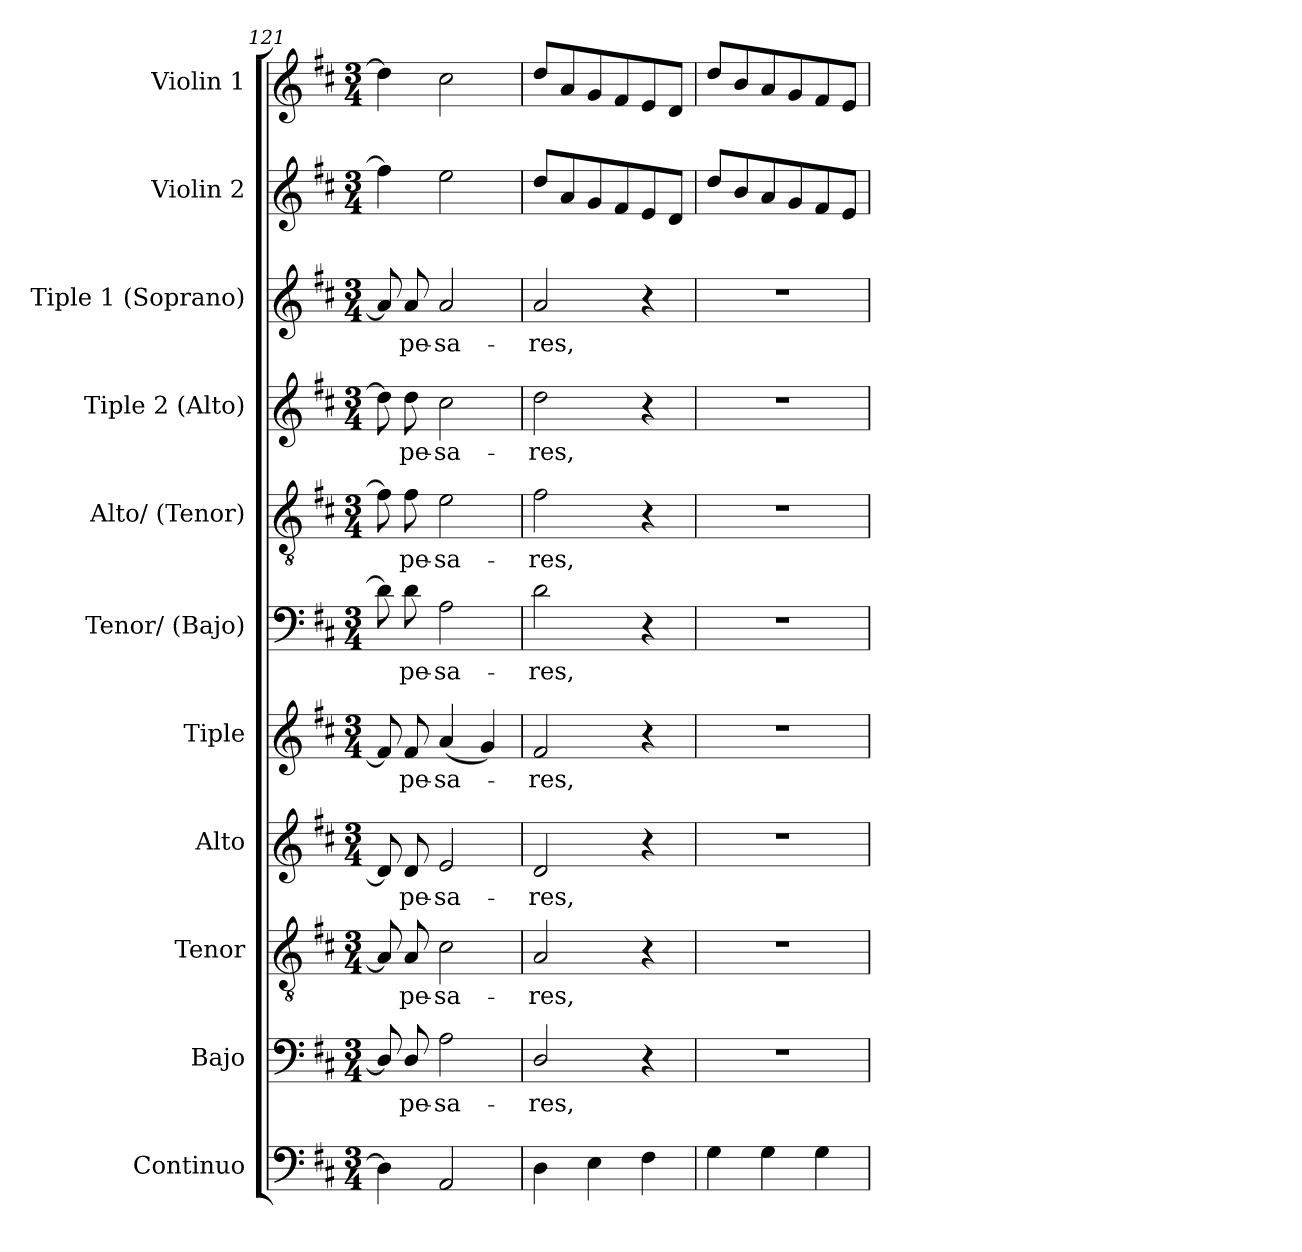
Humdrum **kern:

**kern	**kern	**text	**kern	**text	**kern	**text	**kern	**text	**kern	**text	**kern	**text	**kern	**text	**kern	**text	**kern	**kern
*part11	*part10	*part10	*part9	*part9	*part8	*part8	*part7	*part7	*part6	*part6	*part5	*part5	*part4	*part4	*part3	*part3	*part2	*part1
*staff11	*staff10	*staff10	*staff9	*staff9	*staff8	*staff8	*staff7	*staff7	*staff6	*staff6	*staff5	*staff5	*staff4	*staff4	*staff3	*staff3	*staff2	*staff1
*I"Continuo	*I"Bajo	*	*I"Tenor	*	*I"Alto	*	*I"Tiple	*	*I"Tenor/ (Bajo)	*	*I"Alto/ (Tenor)	*	*I"Tiple  2 (Alto)	*	*I"Tiple 1 (Soprano)	*	*I"Violin 2	*I"Violin 1
*	*I'B.	*	*I'T.	*	*I'A.	*	*	*	*I'B.	*	*I'T.	*	*I'A.	*	*I'S.	*	*I'Vln. 2	*I'Vln. 1
*clefF4	*clefF4	*	*clefGv2	*	*clefG2	*	*clefG2	*	*clefF4	*	*clefGv2	*	*clefG2	*	*clefG2	*	*clefG2	*clefG2
*	*	*	*ITrd7c12	*	*	*	*	*	*	*	*ITrd7c12	*	*	*	*	*	*	*
*k[f#c#]	*k[f#c#]	*	*k[f#c#]	*	*k[f#c#]	*	*k[f#c#]	*	*k[f#c#]	*	*k[f#c#]	*	*k[f#c#]	*	*k[f#c#]	*	*k[f#c#]	*k[f#c#]
*D:	*D:	*	*D:	*	*D:	*	*D:	*	*D:	*	*D:	*	*D:	*	*D:	*	*D:	*D:
*M3/4	*M3/4	*	*M3/4	*	*M3/4	*	*M3/4	*	*M3/4	*	*M3/4	*	*M3/4	*	*M3/4	*	*M3/4	*M3/4
=121	=121	=121	=121	=121	=121	=121	=121	=121	=121	=121	=121	=121	=121	=121	=121	=121	=121	=121
4Di\]	8Di/]	.	8AAi/]	.	8di/]	.	8f#i/]	.	8di\]	.	8F#i\]	.	8ddi\]	.	8ai/]	.	4ff#i\]	4ddi\]
!	!	!LO:LY:b:color=#000000	!	!	!	!	!	!	!	!	!	!	!	!	!	!	!	!
!	!	!	!	!LO:LY:b:color=#000000	!	!	!	!	!	!	!	!	!	!	!	!	!	!
!	!	!	!	!	!	!LO:LY:b:color=#000000	!	!	!	!	!	!	!	!	!	!	!	!
!	!	!	!	!	!	!	!	!LO:LY:b:color=#000000	!	!	!	!	!	!	!	!	!	!
!	!	!	!	!	!	!	!	!	!	!LO:LY:b:color=#000000	!	!	!	!	!	!	!	!
!	!	!	!	!	!	!	!	!	!	!	!	!LO:LY:b:color=#000000	!	!	!	!	!	!
!	!	!	!	!	!	!	!	!	!	!	!	!	!	!LO:LY:b:color=#000000	!	!	!	!
!	!	!	!	!	!	!	!	!	!	!	!	!	!	!	!	!LO:LY:b:color=#000000	!	!
.	8Di/	pe-	8AAi/	pe-	8di/	pe-	8f#i/	pe-	8di\	pe-	8F#i\	pe-	8ddi\	pe-	8ai/	pe-	.	.
!	!	!LO:LY:b:color=#000000	!	!	!	!	!	!	!	!	!	!	!	!	!	!	!	!
!	!	!	!	!LO:LY:b:color=#000000	!	!	!	!	!	!	!	!	!	!	!	!	!	!
!	!	!	!	!	!	!LO:LY:b:color=#000000	!	!	!	!	!	!	!	!	!	!	!	!
!	!	!	!	!	!	!	!	!LO:LY:b:color=#000000	!	!	!	!	!	!	!	!	!	!
!	!	!	!	!	!	!	!	!	!	!LO:LY:b:color=#000000	!	!	!	!	!	!	!	!
!	!	!	!	!	!	!	!	!	!	!	!	!LO:LY:b:color=#000000	!	!	!	!	!	!
!	!	!	!	!	!	!	!	!	!	!	!	!	!	!LO:LY:b:color=#000000	!	!	!	!
!	!	!	!	!	!	!	!	!	!	!	!	!	!	!	!	!LO:LY:b:color=#000000	!	!
2AAi/	2Ai\	-sa-	2C#i\	-sa-	2ei/	-sa-	(4ai/	-sa-	2Ai\	-sa-	2Ei\	-sa-	2cc#i\	-sa-	2ai/	-sa-	2eei\	2cc#i\
.	.	.	.	.	.	.	4gi/)	.	.	.	.	.	.	.	.	.	.	.
=122	=122	=122	=122	=122	=122	=122	=122	=122	=122	=122	=122	=122	=122	=122	=122	=122	=122	=122
!	!	!LO:LY:b:color=#000000	!	!	!	!	!	!	!	!	!	!	!	!	!	!	!	!
!	!	!	!	!LO:LY:b:color=#000000	!	!	!	!	!	!	!	!	!	!	!	!	!	!
!	!	!	!	!	!	!LO:LY:b:color=#000000	!	!	!	!	!	!	!	!	!	!	!	!
!	!	!	!	!	!	!	!	!LO:LY:b:color=#000000	!	!	!	!	!	!	!	!	!	!
!	!	!	!	!	!	!	!	!	!	!LO:LY:b:color=#000000	!	!	!	!	!	!	!	!
!	!	!	!	!	!	!	!	!	!	!	!	!LO:LY:b:color=#000000	!	!	!	!	!	!
!	!	!	!	!	!	!	!	!	!	!	!	!	!	!LO:LY:b:color=#000000	!	!	!	!
!	!	!	!	!	!	!	!	!	!	!	!	!	!	!	!	!LO:LY:b:color=#000000	!	!
4Di\	2Di/	-res,	2AAi/	-res,	2di/	-res,	2f#i/	-res,	2di\	-res,	2F#i\	-res,	2ddi\	-res,	2ai/	-res,	8ddi/L	8ddi/L
.	.	.	.	.	.	.	.	.	.	.	.	.	.	.	.	.	8ai/	8ai/
4Ei\	.	.	.	.	.	.	.	.	.	.	.	.	.	.	.	.	8gi/	8gi/
.	.	.	.	.	.	.	.	.	.	.	.	.	.	.	.	.	8f#i/	8f#i/
4F#i\	4r	.	4r	.	4r	.	4r	.	4r	.	4r	.	4r	.	4r	.	8ei/	8ei/
.	.	.	.	.	.	.	.	.	.	.	.	.	.	.	.	.	8di/J	8di/J
!!LO:PB:g=z
=123	=123	=123	=123	=123	=123	=123	=123	=123	=123	=123	=123	=123	=123	=123	=123	=123	=123	=123
!	!LO:N:vis=1	!	!LO:N:vis=1	!	!LO:N:vis=1	!	!LO:N:vis=1	!	!LO:N:vis=1	!	!LO:N:vis=1	!	!LO:N:vis=1	!	!LO:N:vis=1	!	!	!
4Gi\	2.r	.	2.r	.	2.r	.	2.r	.	2.r	.	2.r	.	2.r	.	2.r	.	8ddi/L	8ddi/L
.	.	.	.	.	.	.	.	.	.	.	.	.	.	.	.	.	8bi/	8bi/
4Gi\	.	.	.	.	.	.	.	.	.	.	.	.	.	.	.	.	8ai/	8ai/
.	.	.	.	.	.	.	.	.	.	.	.	.	.	.	.	.	8gi/	8gi/
4Gi\	.	.	.	.	.	.	.	.	.	.	.	.	.	.	.	.	8f#i/	8f#i/
.	.	.	.	.	.	.	.	.	.	.	.	.	.	.	.	.	8ei/J	8ei/J
=	=	=	=	=	=	=	=	=	=	=	=	=	=	=	=	=	=	=
*-	*-	*-	*-	*-	*-	*-	*-	*-	*-	*-	*-	*-	*-	*-	*-	*-	*-	*-
